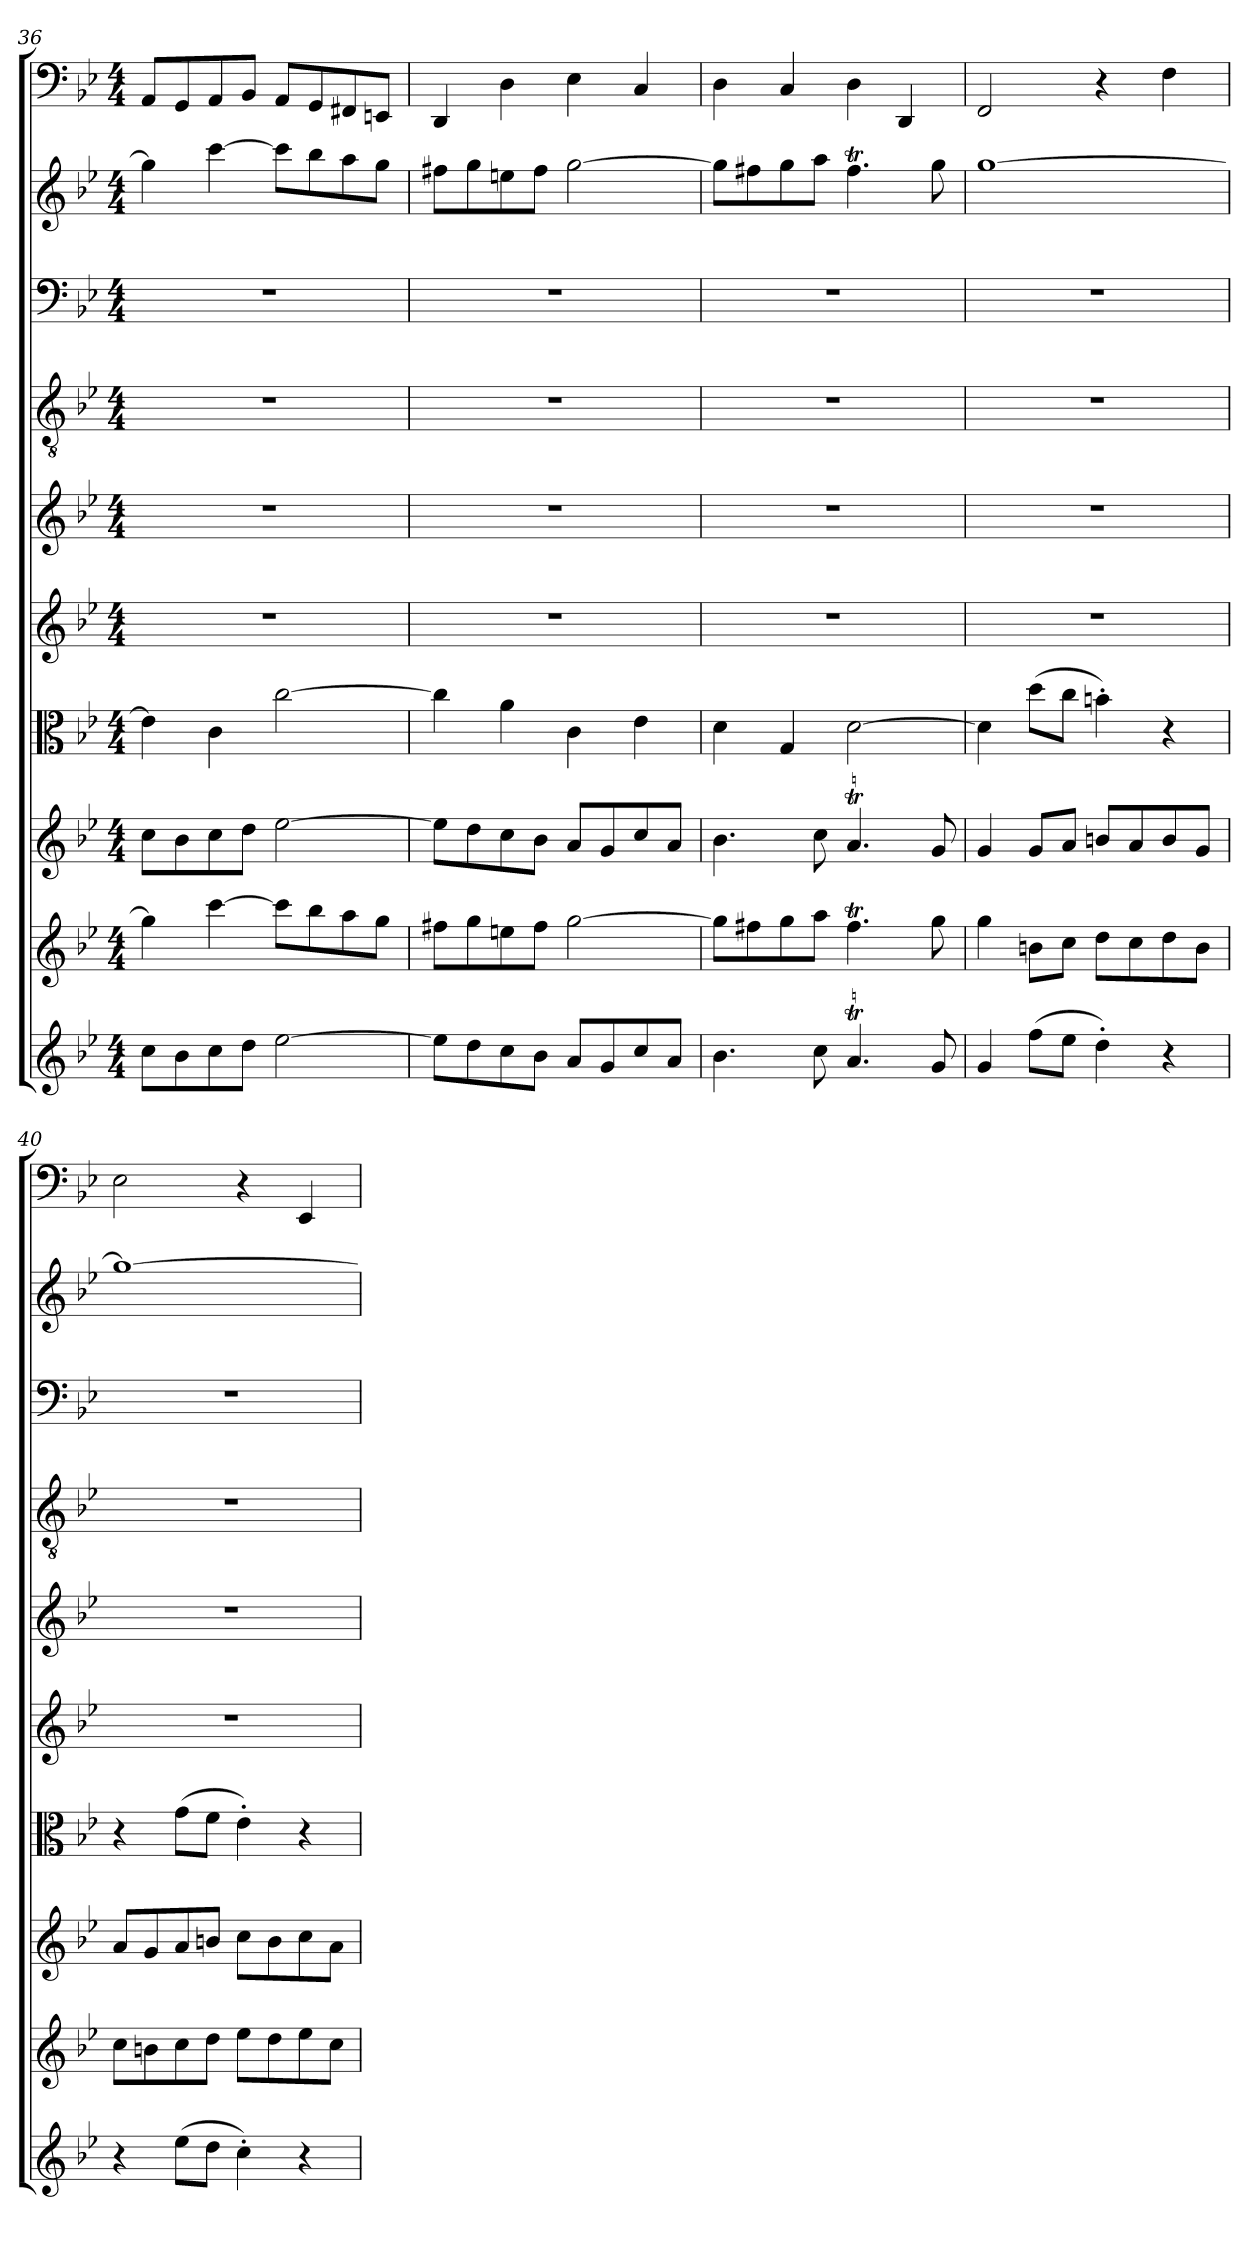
**kern	**kern	**kern	**kern	**kern	**kern	**kern	**kern	**kern	**kern
*part10	*part9	*part8	*part7	*part6	*part5	*part4	*part3	*part2	*part1
*staff10	*staff9	*staff8	*staff7	*staff6	*staff5	*staff4	*staff3	*staff2	*staff1
*clefG2	*clefG2	*clefG2	*clefC3	*clefG2	*clefG2	*clefGv2	*clefF4	*clefG2	*clefF4
*k[b-e-]	*k[b-e-]	*k[b-e-]	*k[b-e-]	*k[b-e-]	*k[b-e-]	*k[b-e-]	*k[b-e-]	*k[b-e-]	*k[b-e-]
*g:	*g:	*g:	*g:	*g:	*g:	*g:	*g:	*g:	*g:
*M4/4	*M4/4	*M4/4	*M4/4	*M4/4	*M4/4	*M4/4	*M4/4	*M4/4	*M4/4
=36	=36	=36	=36	=36	=36	=36	=36	=36	=36
8cc\L	4gg\]	8cc\L	4e-\]	1r	1r	1r	1r	4gg\]	8AA/L
8b-\	.	8b-\	.	.	.	.	.	.	8GG/
8cc\	[4ccc\	8cc\	4c\	.	.	.	.	[4ccc\	8AA/
8dd\J	.	8dd\J	.	.	.	.	.	.	8BB-/J
[2ee-\	8ccc\L]	[2ee-\	[2cc\	.	.	.	.	8ccc\L]	8AA/L
.	8bb-\	.	.	.	.	.	.	8bb-\	8GG/
.	8aa\	.	.	.	.	.	.	8aa\	8FF#X/
.	8gg\J	.	.	.	.	.	.	8gg\J	8EEn/J
=37	=37	=37	=37	=37	=37	=37	=37	=37	=37
8ee-\L]	8ff#X\L	8ee-\L]	4cc\]	1r	1r	1r	1r	8ff#X\L	4DD/
8dd\	8gg\	8dd\	.	.	.	.	.	8gg\	.
8cc\	8een\	8cc\	4a\	.	.	.	.	8een\	4D\
8b-\J	8ff#\J	8b-\J	.	.	.	.	.	8ff#\J	.
8a/L	[2gg\	8a/L	4c\	.	.	.	.	[2gg\	4E-\
8g/	.	8g/	.	.	.	.	.	.	.
8cc/	.	8cc/	4e-\	.	.	.	.	.	4C/
8a/J	.	8a/J	.	.	.	.	.	.	.
=38	=38	=38	=38	=38	=38	=38	=38	=38	=38
4.b-\	8gg\L]	4.b-\	4d\	1r	1r	1r	1r	8gg\L]	4D\
.	8ff#X\	.	.	.	.	.	.	8ff#X\	.
.	8gg\	.	4G/	.	.	.	.	8gg\	4C/
8cc\	8aa\J	8cc\	.	.	.	.	.	8aa\J	.
4.aT/	4.ff#t\	4.aT/	[2d\	.	.	.	.	4.ff#t\	4D\
.	.	.	.	.	.	.	.	.	4DD/
8g/	8gg\	8g/	.	.	.	.	.	8gg\	.
=39	=39	=39	=39	=39	=39	=39	=39	=39	=39
4g/	4gg\	4g/	4d\]	1r	1r	1r	1r	[1gg\	2FF/
(8ff\L	8bn\L	8g/L	(8dd\L	.	.	.	.	.	.
8ee-\J	8cc\J	8a/J	8cc\J	.	.	.	.	.	.
4dd'\)	8dd\L	8bn/L	4bn'\)	.	.	.	.	.	4r
.	8cc\	8a/	.	.	.	.	.	.	.
4r	8dd\	8b/	4r	.	.	.	.	.	4F\
.	8b\J	8g/J	.	.	.	.	.	.	.
=40	=40	=40	=40	=40	=40	=40	=40	=40	=40
4r	8cc\L	8a/L	4r	1r	1r	1r	1r	1gg\_	2E-\
.	8bn\	8g/	.	.	.	.	.	.	.
(8ee-\L	8cc\	8a/	(8g\L	.	.	.	.	.	.
8dd\J	8dd\J	8bn/J	8f\J	.	.	.	.	.	.
4cc'\)	8ee-\L	8cc\L	4e-'\)	.	.	.	.	.	4r
.	8dd\	8b\	.	.	.	.	.	.	.
4r	8ee-\	8cc\	4r	.	.	.	.	.	4EE-/
.	8cc\J	8a\J	.	.	.	.	.	.	.
=	=	=	=	=	=	=	=	=	=
*-	*-	*-	*-	*-	*-	*-	*-	*-	*-
